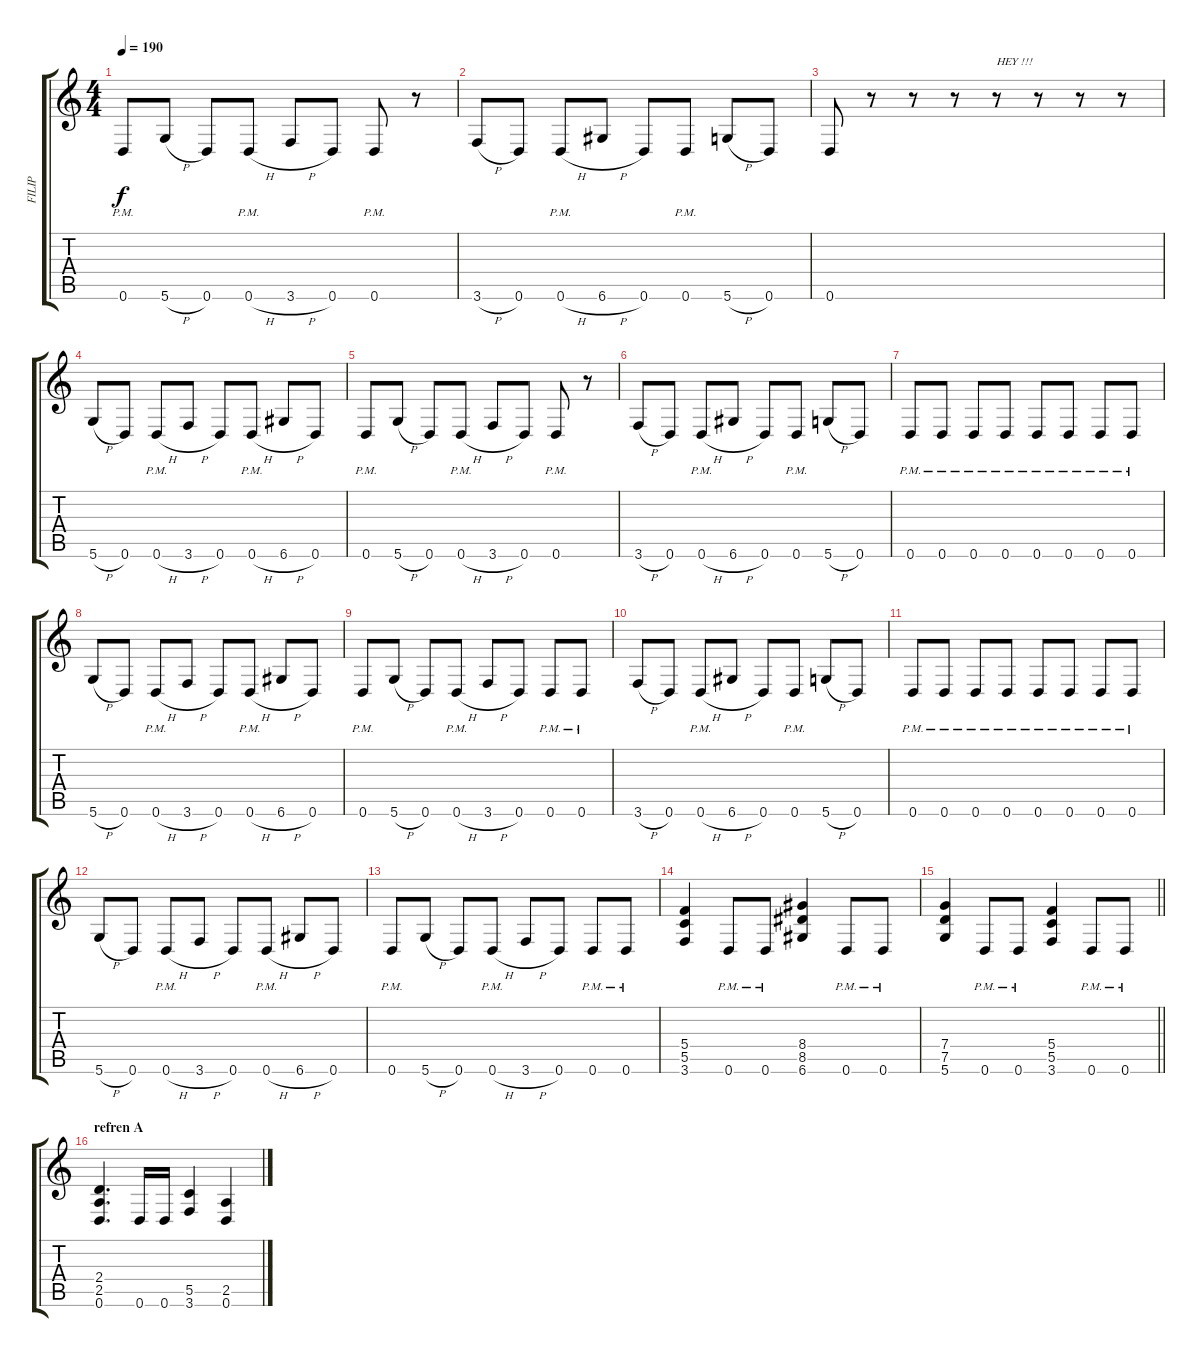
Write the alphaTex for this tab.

\track ("FILIP" "FILIP") {instrument distortionguitar}
\staff {score tabs}
\tuning (D4 A3 F3 C3 G2 D2) {hide}
\ts (4 4)
\tempo 190
\clef g2
\ks c
0.6{pm}.8{dy f} 5.6{h}.8 0.6.8 0.6{h pm}.8 3.6{h}.8 0.6.8 0.6{pm}.8 r.8 |
3.6{h}.8 0.6.8 0.6{h pm}.8 6.6{h}.8 0.6.8 0.6{pm}.8 5.6{h}.8 0.6.8 |
0.6.8 r.8 r.8 r.8 r.8{txt "HEY !!!"} r.8 r.8 r.8 |
5.6{h}.8 0.6.8 0.6{h pm}.8 3.6{h}.8 0.6.8 0.6{h pm}.8 6.6{h}.8 0.6.8 |
0.6{pm}.8 5.6{h}.8 0.6.8 0.6{h pm}.8 3.6{h}.8 0.6.8 0.6{pm}.8 r.8 |
3.6{h}.8 0.6.8 0.6{h pm}.8 6.6{h}.8 0.6.8 0.6{pm}.8 5.6{h}.8 0.6.8 |
0.6{pm}.8 0.6{pm}.8 0.6{pm}.8 0.6{pm}.8 0.6{pm}.8 0.6{pm}.8 0.6{pm}.8 0.6{pm}.8 |
5.6{h}.8 0.6.8 0.6{h pm}.8 3.6{h}.8 0.6.8 0.6{h pm}.8 6.6{h}.8 0.6.8 |
0.6{pm}.8 5.6{h}.8 0.6.8 0.6{h pm}.8 3.6{h}.8 0.6.8 0.6{pm}.8 0.6{pm}.8 |
3.6{h}.8 0.6.8 0.6{h pm}.8 6.6{h}.8 0.6.8 0.6{pm}.8 5.6{h}.8 0.6.8 |
0.6{pm}.8 0.6{pm}.8 0.6{pm}.8 0.6{pm}.8 0.6{pm}.8 0.6{pm}.8 0.6{pm}.8 0.6{pm}.8 |
5.6{h}.8 0.6.8 0.6{h pm}.8 3.6{h}.8 0.6.8 0.6{h pm}.8 6.6{h}.8 0.6.8 |
0.6{pm}.8 5.6{h}.8 0.6.8 0.6{h pm}.8 3.6{h}.8 0.6.8 0.6{pm}.8 0.6{pm}.8 |
(5.4 5.5 3.6).4 0.6{pm}.8 0.6{pm}.8 (8.4 8.5 6.6).4 0.6{pm}.8 0.6{pm}.8 |
\barLineRight lightlight
(7.4 7.5 5.6).4 0.6{pm}.8 0.6{pm}.8 (5.4 5.5 3.6).4 0.6{pm}.8 0.6{pm}.8 |
\section ("" "refren A")
(2.4 2.5 0.6).4{d} 0.6.16 0.6.16 (5.5 3.6).4 (2.5 0.6).4
